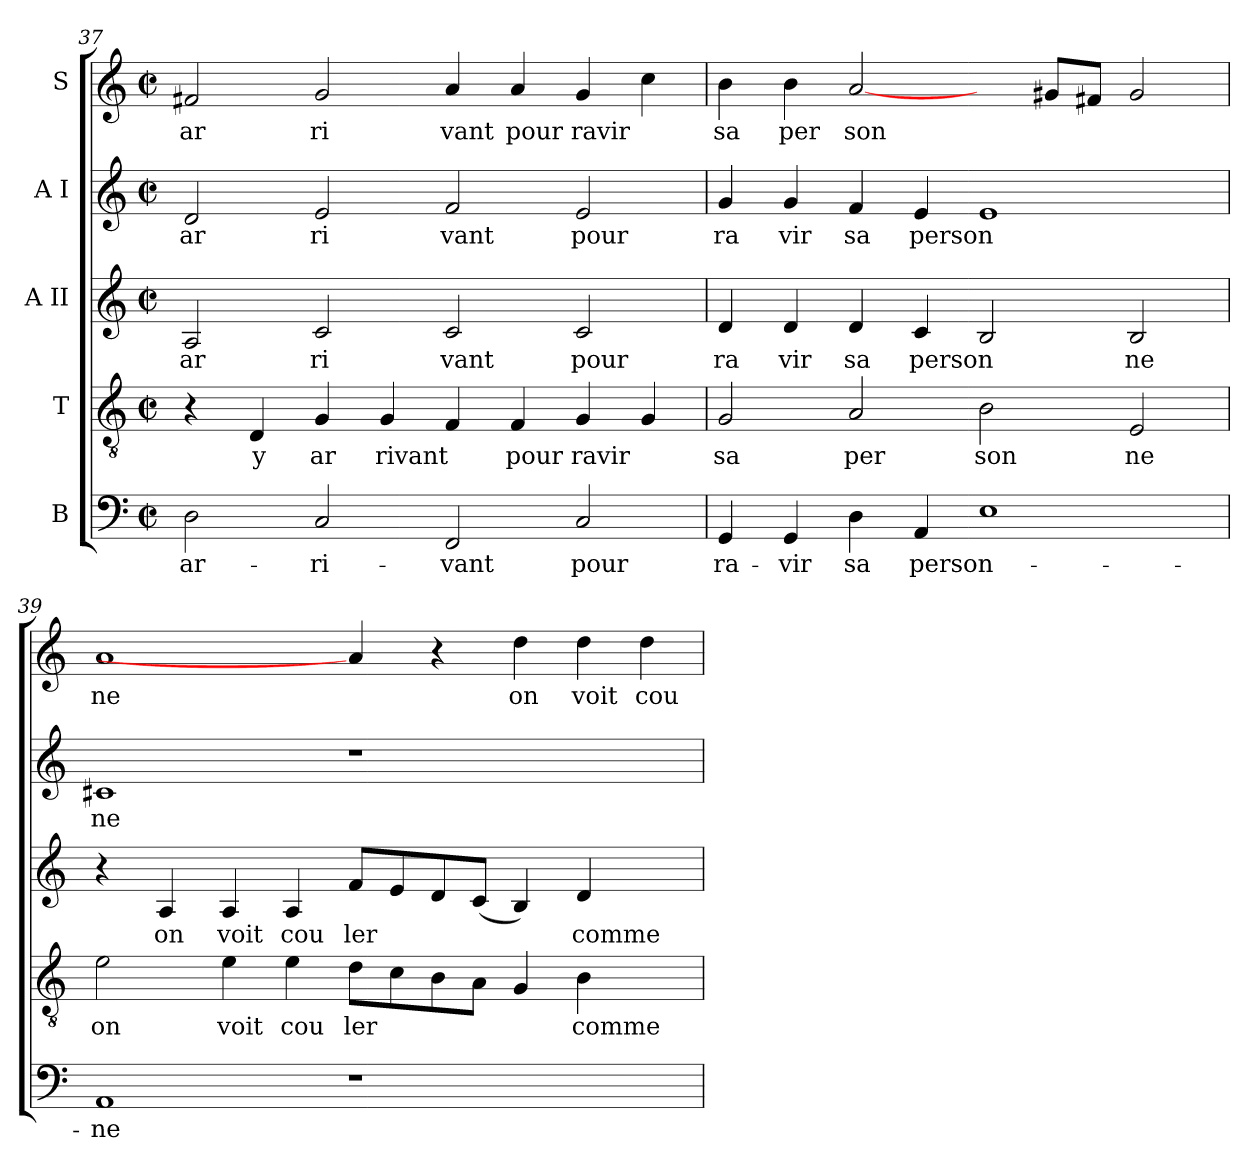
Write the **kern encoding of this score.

**kern	**text	**kern	**text	**kern	**text	**kern	**text	**kern	**text
*part5	*part5	*part4	*part4	*part3	*part3	*part2	*part2	*part1	*part1
*staff5	*staff5	*staff4	*staff4	*staff3	*staff3	*staff2	*staff2	*staff1	*staff1
*I"B	*	*I"T	*	*I"A II	*	*I"A I	*	*I"S	*
!!LO:LB:g=z
*clefF4	*	*clefGv2	*	*clefG2	*	*clefG2	*	*clefG2	*
*	*	*k[]	*	*	*	*	*	*	*
*	*	*C:	*	*	*	*	*	*	*
*M2/2	*	*M2/2	*	*M2/2	*	*M2/2	*	*M2/2	*
*met(c|)	*	*met(c|)	*	*met(c|)	*	*met(c|)	*	*met(c|)	*
=37	=37	=37	=37	=37	=37	=37	=37	=37	=37
!	!LO:LY:b:cj	!	!	!	!LO:LY:b:cj	!	!LO:LY:b:cj	!	!LO:LY:b:cj
2D\	ar-	4r	.	2A/	ar	2d/	ar	2f#X/	ar
!	!	!	!LO:LY:b:cj	!	!	!	!	!	!
.	.	4D/	y	.	.	.	.	.	.
!	!LO:LY:b:cj	!	!LO:LY:b:cj	!	!LO:LY:b:cj	!	!LO:LY:b:cj	!	!LO:LY:b:cj
2C/	-ri-	4G/	ar	2c/	ri	2e/	ri	2g/	ri
!	!	!	!LO:LY:b	!	!	!	!	!	!
.	.	4G/	rivant	.	.	.	.	.	.
!	!LO:LY:b:cj	!	!	!	!LO:LY:b:cj	!	!LO:LY:b:cj	!	!LO:LY:b:cj
2FF/	-vant	4F/	.	2c/	vant	2f/	vant	4a/	vant
!	!	!	!LO:LY:b:cj	!	!	!	!	!	!LO:LY:b:cj
.	.	4F/	pour	.	.	.	.	4a/	pour
!	!LO:LY:b:cj	!	!LO:LY:b	!	!LO:LY:b:cj	!	!LO:LY:b:cj	!	!LO:LY:b
2C/	pour	4G/	ravir	2c/	pour	2e/	pour	4g/	ravir
.	.	4G/	.	.	.	.	.	4cc\	.
=38	=38	=38	=38	=38	=38	=38	=38	=38	=38
!	!LO:LY:b:cj	!	!LO:LY:b:cj	!	!LO:LY:b:cj	!	!LO:LY:b:cj	!	!LO:LY:b:cj
4GG/	ra-	2G/	sa	4d/	ra	4g/	ra	4b\	sa
!	!LO:LY:b:cj	!	!	!	!LO:LY:b:cj	!	!LO:LY:b:cj	!	!LO:LY:b:cj
4GG/	-vir	.	.	4d/	vir	4g/	vir	4b\	per
!	!LO:LY:b:cj	!	!LO:LY:b:cj	!	!LO:LY:b:cj	!	!LO:LY:b:cj	!	!LO:LY:b
4D\	sa	2A/	per	4d/	sa	4f/	sa	[2a/	son
!	!LO:LY:b	!	!	!	!LO:LY:b	!	!LO:LY:b	!	!
4AA/	person-	.	.	4c/	person	4e/	person	.	.
!	!	!	!LO:LY:b:cj	!	!	!	!	!	!
1E	.	2B\	son	2B/	.	1e	.	4ryy	.
.	.	.	.	.	.	.	.	8g#/L	.
.	.	.	.	.	.	.	.	8f#/J	.
!	!	!	!LO:LY:b:cj	!	!LO:LY:b:cj	!	!	!	!
.	.	2E/	ne	2B/	ne	.	.	2g#/	.
=39	=39	=39	=39	=39	=39	=39	=39	=39	=39
!	!LO:LY:b:cj	!	!LO:LY:b:cj	!	!	!	!LO:LY:b:cj	!	!LO:LY:b:cj
1AA	-ne	2e\	on	4r	.	1c#X	ne	1a	ne
!	!	!	!	!	!LO:LY:b:cj	!	!	!	!
.	.	.	.	4A/	on	.	.	.	.
!	!	!	!LO:LY:b:cj	!	!LO:LY:b:cj	!	!	!	!
.	.	4e\	voit	4A/	voit	.	.	.	.
!	!	!	!LO:LY:b:cj	!	!LO:LY:b:cj	!	!	!	!
.	.	4e\	cou	4A/	cou	.	.	.	.
!	!	!	!LO:LY:b	!	!LO:LY:b	!	!	!	!
1r	.	8d\L	ler	8f/L	ler	1r	.	4a/]	.
.	.	8c\	.	8e/	.	.	.	.	.
.	.	8B\	.	8d/	.	.	.	4r	.
.	.	8A\J	.	(<8c/J	.	.	.	.	.
!	!	!	!	!	!	!	!	!	!LO:LY:b:cj
.	.	4G/	.	4B/)	.	.	.	4dd\	on
!	!	!	!LO:LY:b:cj	!	!LO:LY:b:cj	!	!	!	!LO:LY:b:cj
.	.	4B\	comme	4d/	comme	.	.	4dd\	voit
!	!	!	!	!	!	!	!	!	!LO:LY:b:cj
4ryy	.	4ryy	.	4ryy	.	4ryy	.	4dd\	cou
=	=	=	=	=	=	=	=	=	=
*-	*-	*-	*-	*-	*-	*-	*-	*-	*-
